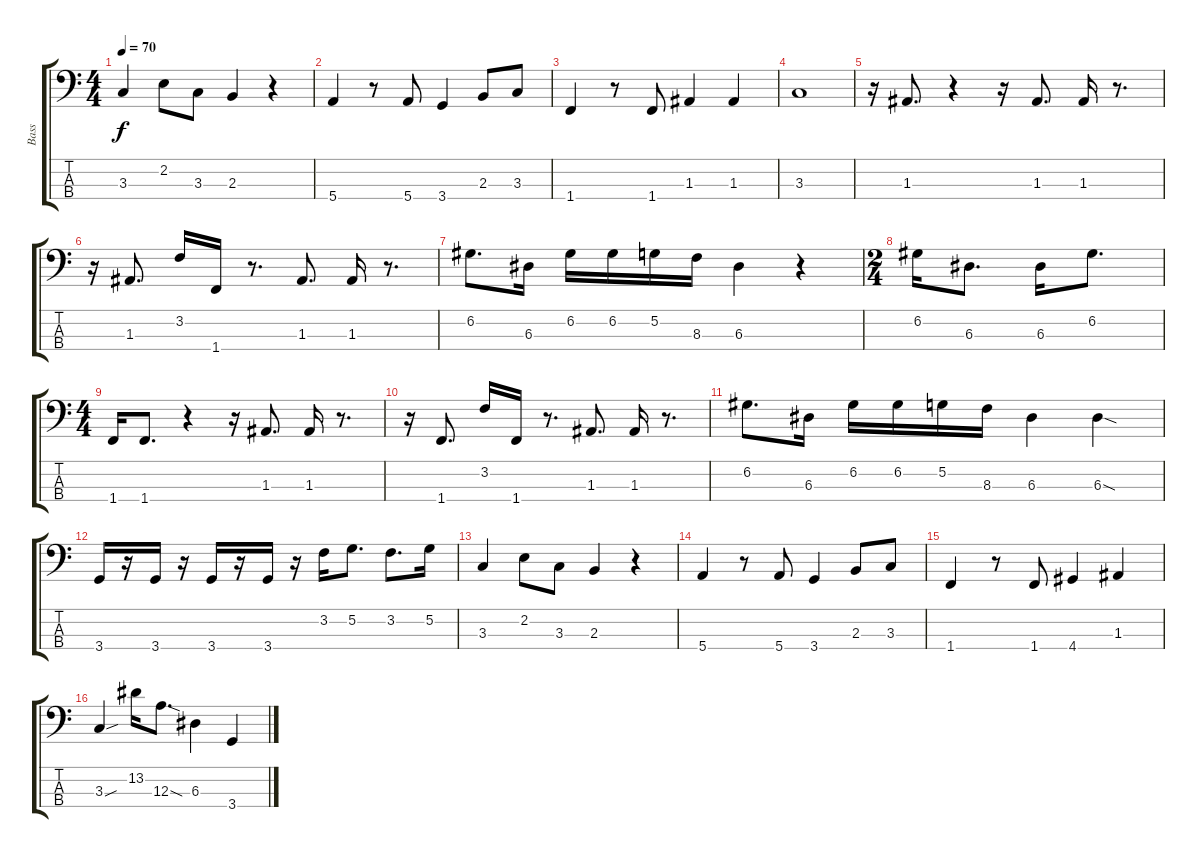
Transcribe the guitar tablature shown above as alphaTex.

\track ("Bass" "Bass") {instrument slapbass1}
\staff {score tabs}
\tuning (G2 D2 A1 E1) {hide}
\ts (4 4)
\tempo 70
\clef f4
\ks c
3.3.4{dy f} 2.2.8 3.3.8 2.3.4 r.4 |
5.4.4 r.8 5.4.8 3.4.4 2.3.8 3.3.8 |
1.4.4 r.8 1.4.8 1.3.4 1.3.4 |
3.3.1 |
r.16 1.3.8{d} r.4 r.16 1.3.8{d} 1.3.16 r.8{d} |
r.16 1.3.8{d} 3.2.16 1.4.16 r.8{d} 1.3.8{d} 1.3.16 r.8{d} |
6.2.8{d} 6.3.16 6.2.16 6.2.16 5.2.16 8.3.16 6.3.4 r.4 |
\ts (2 4)
6.2.16 6.3.8{d} 6.3.16 6.2.8{d} |
\ts (4 4)
1.4.16 1.4.8{d} r.4 r.16 1.3.8{d} 1.3.16 r.8{d} |
r.16 1.4.8{d} 3.2.16 1.4.16 r.8{d} 1.3.8{d} 1.3.16 r.8{d} |
6.2.8{d} 6.3.16 6.2.16 6.2.16 5.2.16 8.3.16 6.3.4 6.3{sod}.4 |
3.4.16 r.16 3.4.16 r.16 3.4.16 r.16 3.4.16 r.16 3.2.16 5.2.8{d} 3.2.8{d} 5.2.16 |
3.3.4 2.2.8 3.3.8 2.3.4 r.4 |
5.4.4 r.8 5.4.8 3.4.4 2.3.8 3.3.8 |
1.4.4 r.8 1.4.8 4.4.4 1.3.4 |
3.3{sou}.4 13.2.16 12.3{sod}.8{d} 6.3.4 3.4.4
